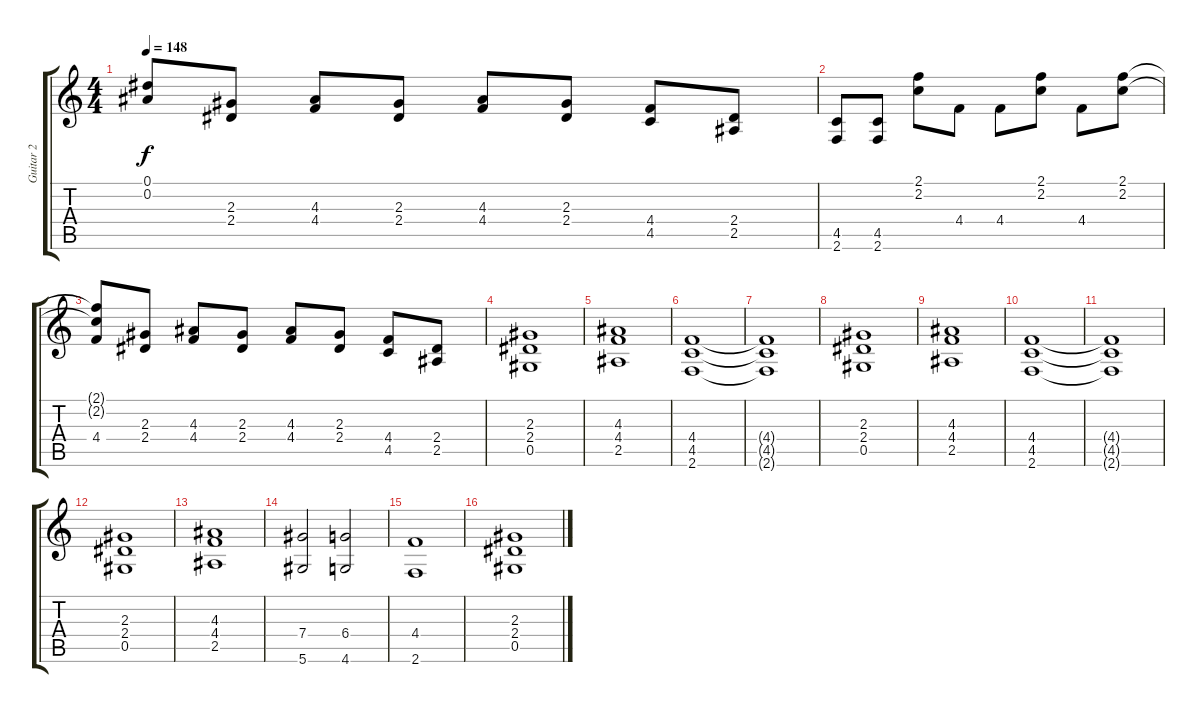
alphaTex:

\track ("Guitar 2" "Guitar 2") {instrument distortionguitar}
\staff {score tabs}
\tuning (Eb4 Bb3 Gb3 Db3 Ab2 Eb2) {hide}
\ts (4 4)
\tempo 148
\clef g2
\ks c
(0.1{t} 0.2{t}).8{dy f} (2.3 2.4).8 (4.3 4.4).8 (2.3 2.4).8 (4.3 4.4).8 (2.3 2.4).8 (4.4 4.5).8 (2.4 2.5).8 |
(4.5 2.6).8 (4.5 2.6).8 (2.1 2.2).8 4.4.8 4.4.8 (2.1 2.2).8 4.4.8 (2.1 2.2).8 |
(2.1{t} 2.2{t} 4.4).8 (2.3 2.4).8 (4.3 4.4).8 (2.3 2.4).8 (4.3 4.4).8 (2.3 2.4).8 (4.4 4.5).8 (2.4 2.5).8 |
(2.3 2.4 0.5).1 |
(4.3 4.4 2.5).1 |
(4.4 4.5 2.6).1 |
(4.4{t} 4.5{t} 2.6{t}).1 |
(2.3 2.4 0.5).1 |
(4.3 4.4 2.5).1 |
(4.4 4.5 2.6).1 |
(4.4{t} 4.5{t} 2.6{t}).1 |
(2.3 2.4 0.5).1 |
(4.3 4.4 2.5).1 |
(7.4 5.6).2 (6.4 4.6).2 |
(4.4 2.6).1 |
(2.3 2.4 0.5).1
